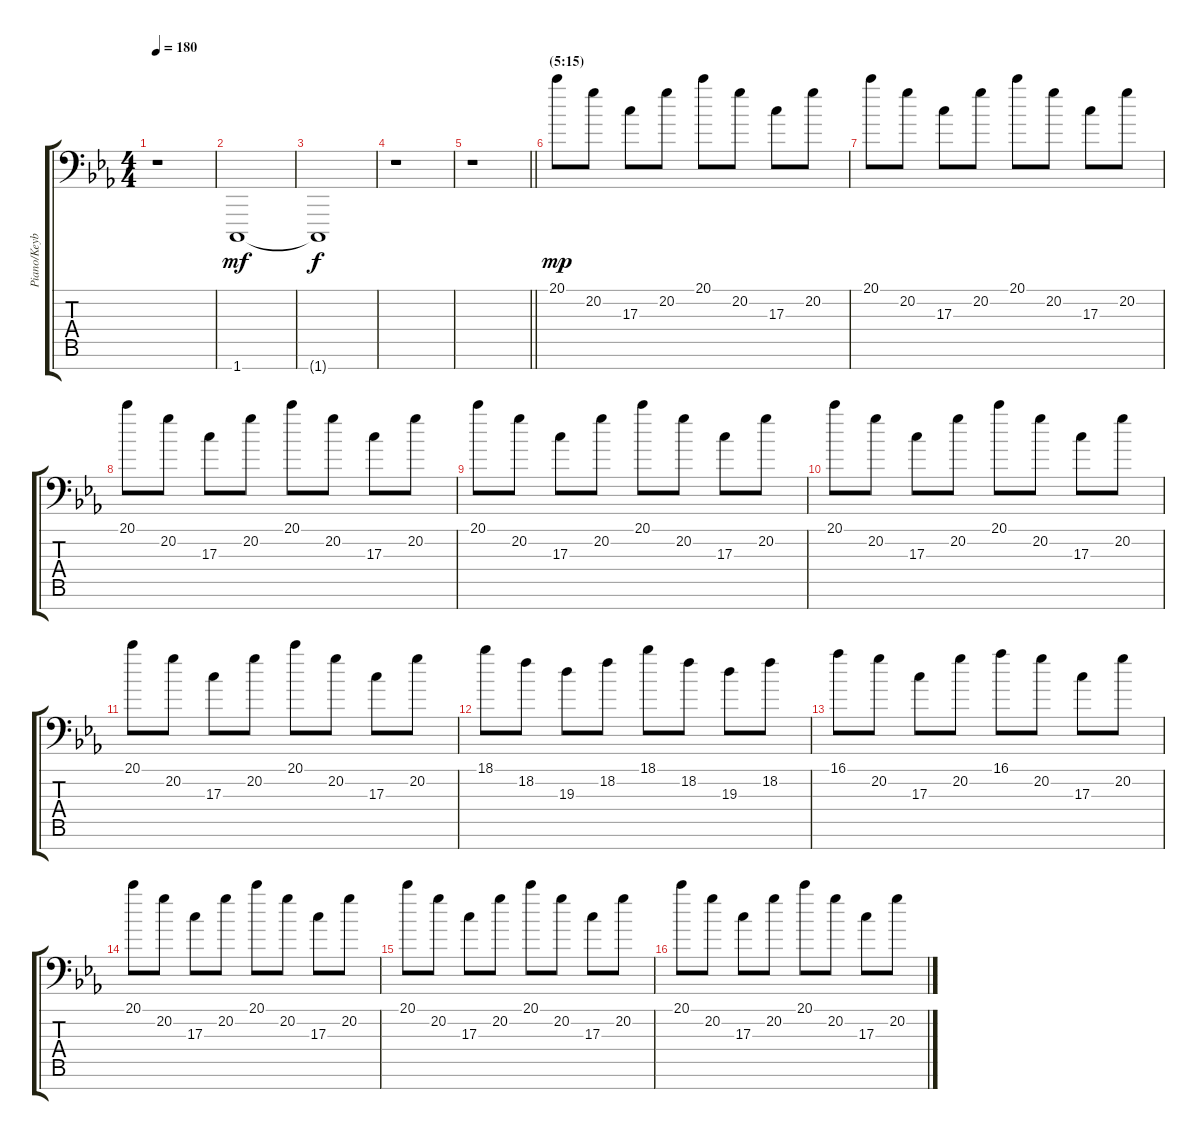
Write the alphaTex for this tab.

\track ("Piano/Keyboard" "Piano/Keyb") {instrument acousticgrandpiano}
\staff {score tabs}
\tuning (E4 B3 G3 D3 A1 E1 B0) {hide}
\ts (4 4)
\tempo 180
\clef f4
\ks cminor
r.1{dy f} |
1.7.1{dy mf} |
1.7{t}.1{dy f} |
r.1 |
\barLineRight lightlight
r.1 |
\section ("" "(5:15)")
20.1.8{dy mp balance 12} 20.2.8 17.3.8 20.2.8 20.1.8 20.2.8 17.3.8 20.2.8 |
20.1.8 20.2.8 17.3.8 20.2.8 20.1.8 20.2.8 17.3.8 20.2.8 |
20.1.8 20.2.8 17.3.8 20.2.8 20.1.8 20.2.8 17.3.8 20.2.8 |
20.1.8 20.2.8 17.3.8 20.2.8 20.1.8 20.2.8 17.3.8 20.2.8 |
20.1.8 20.2.8 17.3.8 20.2.8 20.1.8 20.2.8 17.3.8 20.2.8 |
20.1.8 20.2.8 17.3.8 20.2.8 20.1.8 20.2.8 17.3.8 20.2.8 |
18.1.8 18.2.8 19.3.8 18.2.8 18.1.8 18.2.8 19.3.8 18.2.8 |
16.1.8 20.2.8 17.3.8 20.2.8 16.1.8 20.2.8 17.3.8 20.2.8 |
20.1.8 20.2.8 17.3.8 20.2.8 20.1.8 20.2.8 17.3.8 20.2.8 |
20.1.8 20.2.8 17.3.8 20.2.8 20.1.8 20.2.8 17.3.8 20.2.8 |
20.1.8 20.2.8 17.3.8 20.2.8 20.1.8 20.2.8 17.3.8 20.2.8
